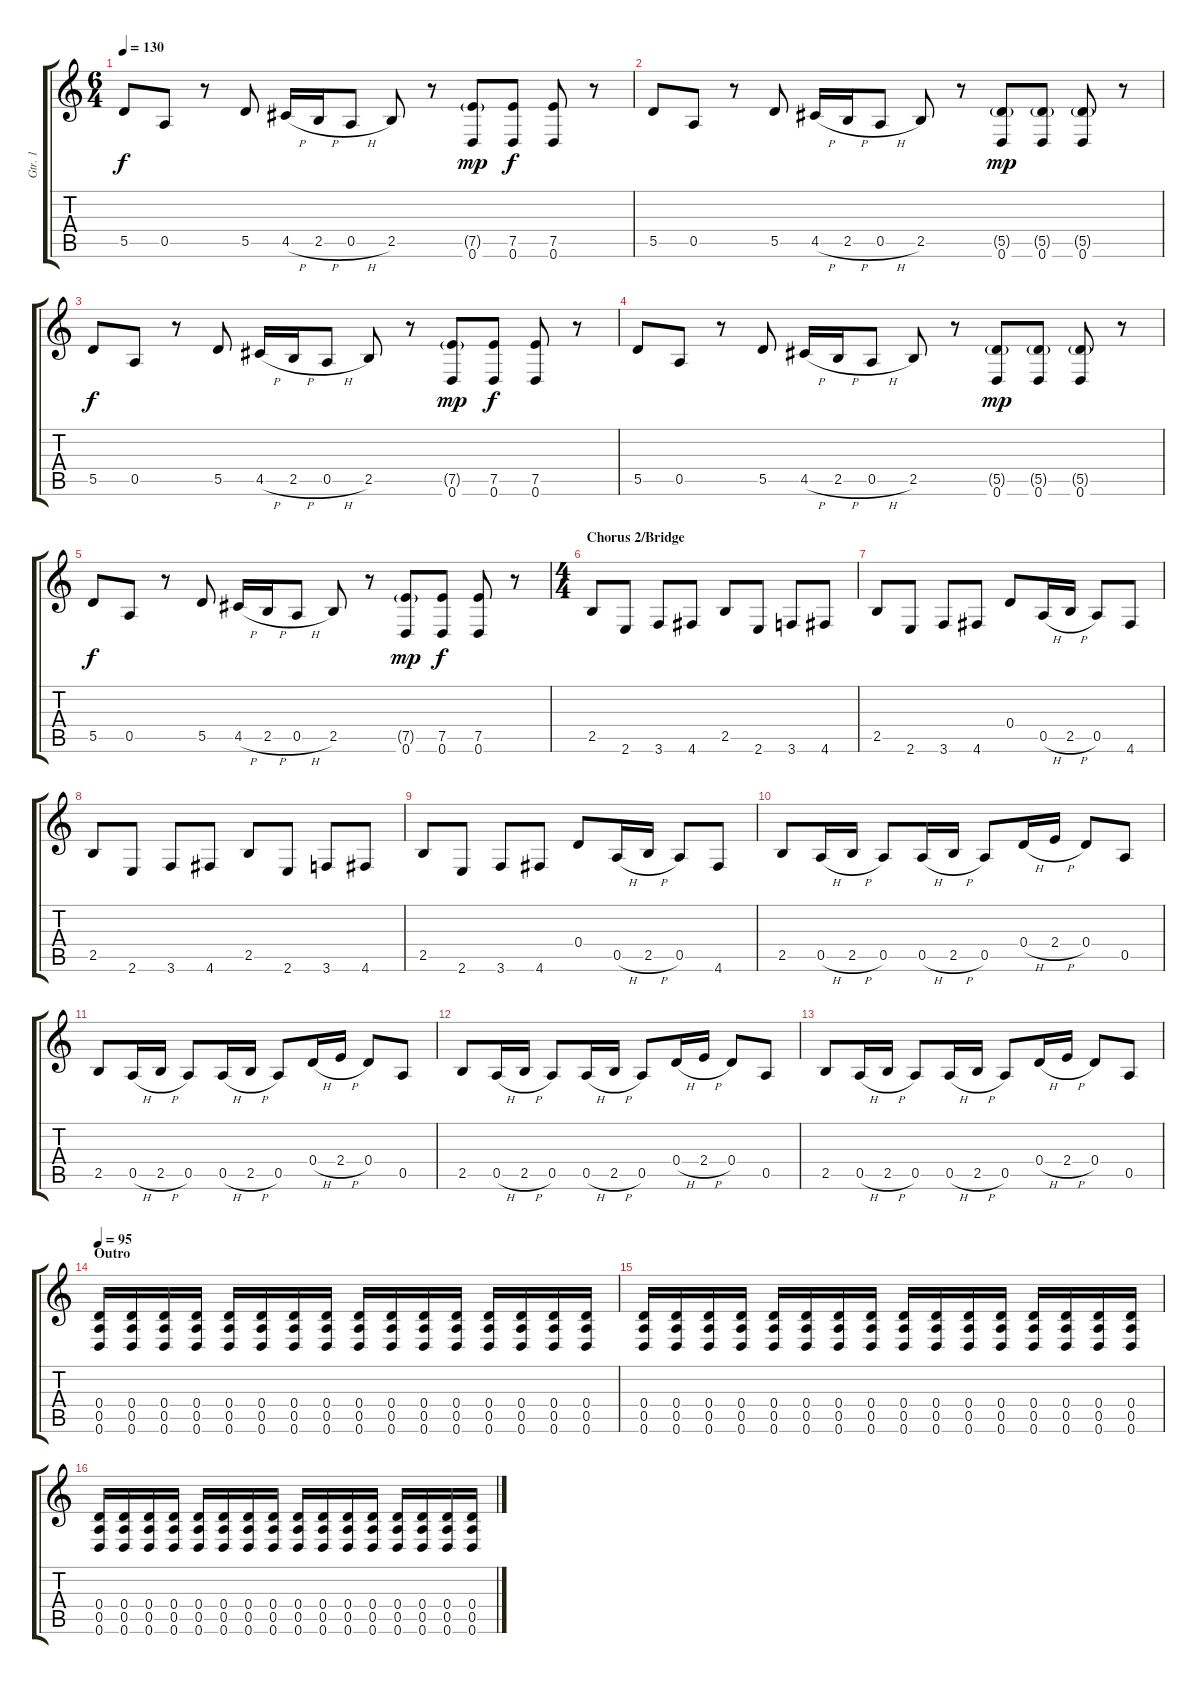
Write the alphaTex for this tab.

\track ("Gtr. 1" "Gtr. 1") {instrument distortionguitar}
\staff {score tabs}
\tuning (E4 B3 G3 D3 A2 D2) {hide}
\ts (6 4)
\tempo 130
\clef g2
\ks c
5.5.8{dy f} 0.5.8 r.8 5.5.8 4.5{h}.16 2.5{h}.16 0.5{h}.8 2.5.8 r.8 (7.5{g} 0.6).8{dy mp} (7.5 0.6).8{dy f} (7.5 0.6).8 r.8 |
5.5.8 0.5.8 r.8 5.5.8 4.5{h}.16 2.5{h}.16 0.5{h}.8 2.5.8 r.8 (5.5{g} 0.6).8{dy mp} (5.5{g} 0.6).8 (5.5{g} 0.6).8 r.8 |
5.5.8{dy f} 0.5.8 r.8 5.5.8 4.5{h}.16 2.5{h}.16 0.5{h}.8 2.5.8 r.8 (7.5{g} 0.6).8{dy mp} (7.5 0.6).8{dy f} (7.5 0.6).8 r.8 |
5.5.8 0.5.8 r.8 5.5.8 4.5{h}.16 2.5{h}.16 0.5{h}.8 2.5.8 r.8 (5.5{g} 0.6).8{dy mp} (5.5{g} 0.6).8 (5.5{g} 0.6).8 r.8 |
5.5.8{dy f} 0.5.8 r.8 5.5.8 4.5{h}.16 2.5{h}.16 0.5{h}.8 2.5.8 r.8 (7.5{g} 0.6).8{dy mp} (7.5 0.6).8{dy f} (7.5 0.6).8 r.8 |
\ts (4 4)
\section ("" "Chorus 2/Bridge")
2.5.8 2.6.8 3.6.8 4.6.8 2.5.8 2.6.8 3.6.8 4.6.8 |
2.5.8 2.6.8 3.6.8 4.6.8 0.4.8 0.5{h}.16 2.5{h}.16 0.5.8 4.6.8 |
2.5.8 2.6.8 3.6.8 4.6.8 2.5.8 2.6.8 3.6.8 4.6.8 |
2.5.8 2.6.8 3.6.8 4.6.8 0.4.8 0.5{h}.16 2.5{h}.16 0.5.8 4.6.8 |
2.5.8 0.5{h}.16 2.5{h}.16 0.5.8 0.5{h}.16 2.5{h}.16 0.5.8 0.4{h}.16 2.4{h}.16 0.4.8 0.5.8 |
2.5.8 0.5{h}.16 2.5{h}.16 0.5.8 0.5{h}.16 2.5{h}.16 0.5.8 0.4{h}.16 2.4{h}.16 0.4.8 0.5.8 |
2.5.8 0.5{h}.16 2.5{h}.16 0.5.8 0.5{h}.16 2.5{h}.16 0.5.8 0.4{h}.16 2.4{h}.16 0.4.8 0.5.8 |
2.5.8 0.5{h}.16 2.5{h}.16 0.5.8 0.5{h}.16 2.5{h}.16 0.5.8 0.4{h}.16 2.4{h}.16 0.4.8 0.5.8 |
\section ("" "Outro")
\tempo 95
(0.4 0.5 0.6).16{instrument electricguitarmuted} (0.4 0.5 0.6).16 (0.4 0.5 0.6).16 (0.4 0.5 0.6).16 (0.4 0.5 0.6).16 (0.4 0.5 0.6).16 (0.4 0.5 0.6).16 (0.4 0.5 0.6).16 (0.4 0.5 0.6).16 (0.4 0.5 0.6).16 (0.4 0.5 0.6).16 (0.4 0.5 0.6).16 (0.4 0.5 0.6).16 (0.4 0.5 0.6).16 (0.4 0.5 0.6).16 (0.4 0.5 0.6).16 |
(0.4 0.5 0.6).16 (0.4 0.5 0.6).16 (0.4 0.5 0.6).16 (0.4 0.5 0.6).16 (0.4 0.5 0.6).16 (0.4 0.5 0.6).16 (0.4 0.5 0.6).16 (0.4 0.5 0.6).16 (0.4 0.5 0.6).16 (0.4 0.5 0.6).16 (0.4 0.5 0.6).16 (0.4 0.5 0.6).16 (0.4 0.5 0.6).16 (0.4 0.5 0.6).16 (0.4 0.5 0.6).16 (0.4 0.5 0.6).16 |
(0.4 0.5 0.6).16 (0.4 0.5 0.6).16 (0.4 0.5 0.6).16 (0.4 0.5 0.6).16 (0.4 0.5 0.6).16 (0.4 0.5 0.6).16 (0.4 0.5 0.6).16 (0.4 0.5 0.6).16 (0.4 0.5 0.6).16 (0.4 0.5 0.6).16 (0.4 0.5 0.6).16 (0.4 0.5 0.6).16 (0.4 0.5 0.6).16 (0.4 0.5 0.6).16 (0.4 0.5 0.6).16 (0.4 0.5 0.6).16
